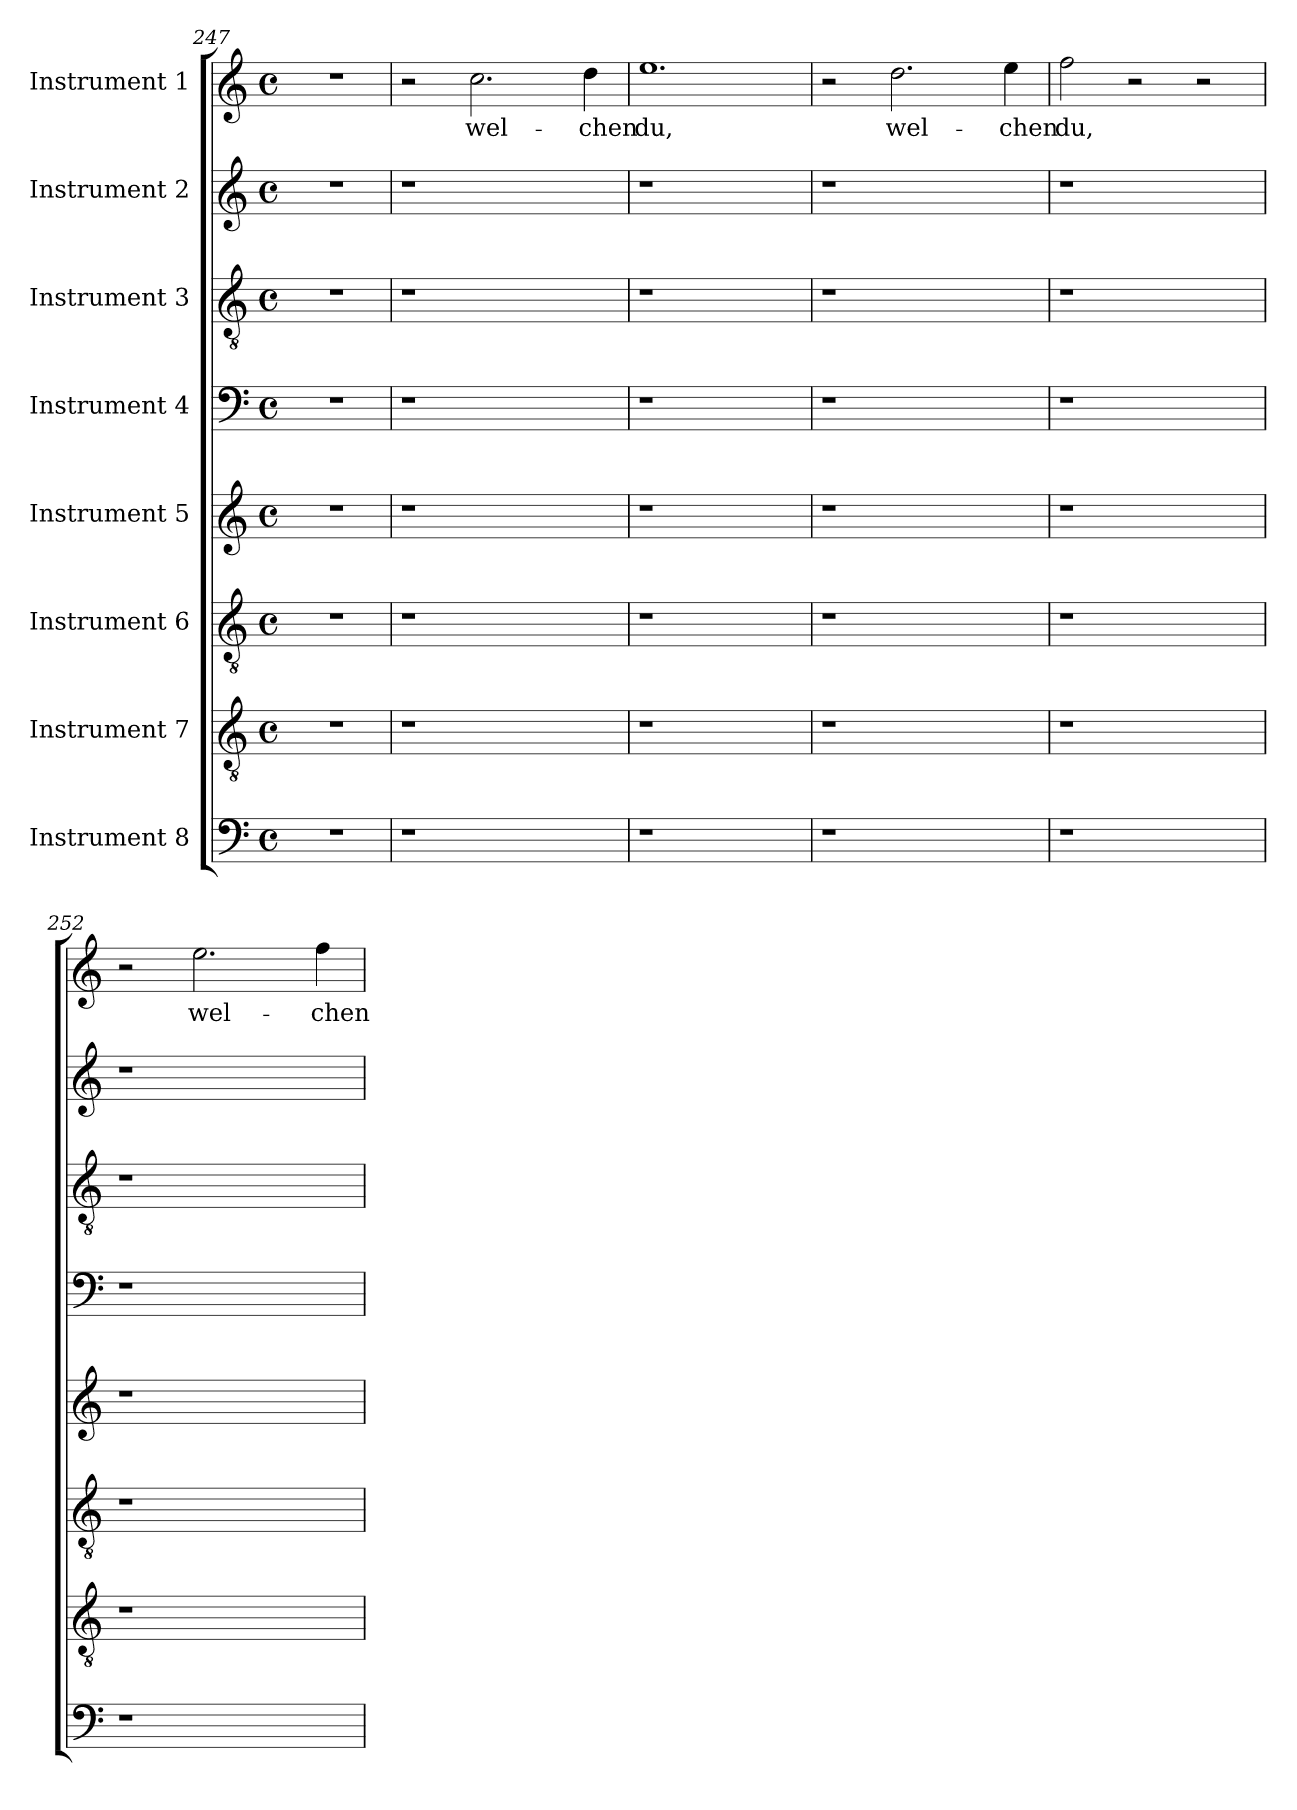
**kern	**kern	**kern	**kern	**kern	**kern	**kern	**kern	**text
*part8	*part7	*part6	*part5	*part4	*part3	*part2	*part1	*part1
*staff8	*staff7	*staff6	*staff5	*staff4	*staff3	*staff2	*staff1	*staff1
*I"Instrument 8	*I"Instrument 7	*I"Instrument 6	*I"Instrument 5	*I"Instrument 4	*I"Instrument 3	*I"Instrument 2	*I"Instrument 1	*
*clefF4	*clefGv2	*clefGv2	*clefG2	*clefF4	*clefGv2	*clefG2	*clefG2	*
*M4/4	*M4/4	*M4/4	*M4/4	*M4/4	*M4/4	*M4/4	*M4/4	*
*met(c)	*met(c)	*met(c)	*met(c)	*met(c)	*met(c)	*met(c)	*met(c)	*
=247	=247	=247	=247	=247	=247	=247	=247	=247
1r	1r	1r	1r	1r	1r	1r	1r	.
=248	=248	=248	=248	=248	=248	=248	=248	=248
1r	1r	1r	1r	1r	1r	1r	2r	.
!	!	!	!	!	!	!	!	!LO:LY:b:cj
.	.	.	.	.	.	.	2.cc\	wel-
2ryy	2ryy	2ryy	2ryy	2ryy	2ryy	2ryy	.	.
!	!	!	!	!	!	!	!	!LO:LY:b:cj
.	.	.	.	.	.	.	4dd\	-chen
=249	=249	=249	=249	=249	=249	=249	=249	=249
!	!	!	!	!	!	!	!	!LO:LY:b:cj
1r	1r	1r	1r	1r	1r	1r	1.ee	du,
2ryy	2ryy	2ryy	2ryy	2ryy	2ryy	2ryy	.	.
=250	=250	=250	=250	=250	=250	=250	=250	=250
1r	1r	1r	1r	1r	1r	1r	2r	.
!	!	!	!	!	!	!	!	!LO:LY:b:cj
.	.	.	.	.	.	.	2.dd\	wel-
2ryy	2ryy	2ryy	2ryy	2ryy	2ryy	2ryy	.	.
!	!	!	!	!	!	!	!	!LO:LY:b:cj
.	.	.	.	.	.	.	4ee\	-chen
!!LO:LB:g=z
=251	=251	=251	=251	=251	=251	=251	=251	=251
!	!	!	!	!	!	!	!	!LO:LY:b:cj
1r	1r	1r	1r	1r	1r	1r	2ff\	du,
.	.	.	.	.	.	.	2r	.
2ryy	2ryy	2ryy	2ryy	2ryy	2ryy	2ryy	2r	.
=252	=252	=252	=252	=252	=252	=252	=252	=252
1r	1r	1r	1r	1r	1r	1r	2r	.
!	!	!	!	!	!	!	!	!LO:LY:b:cj
.	.	.	.	.	.	.	2.ee\	wel-
2ryy	2ryy	2ryy	2ryy	2ryy	2ryy	2ryy	.	.
!	!	!	!	!	!	!	!	!LO:LY:b:cj
.	.	.	.	.	.	.	4ff\	-chen
=	=	=	=	=	=	=	=	=
*-	*-	*-	*-	*-	*-	*-	*-	*-
